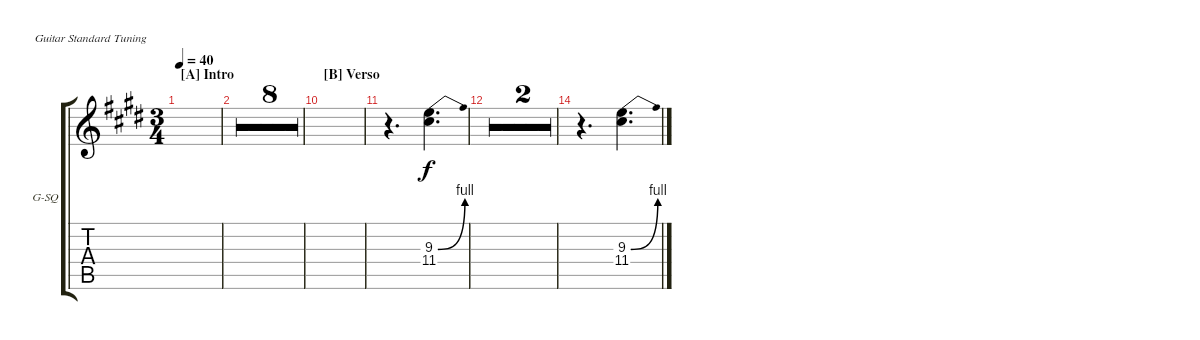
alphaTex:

\defaultSystemsLayout 4
\bracketExtendMode groupsimilarinstruments
\firstSystemTrackNameOrientation horizontal
\otherSystemsTrackNameOrientation horizontal
\track ("Guitar Solo Soft" "G-SQ") {multiBarRest instrument electricguitarclean}
\staff {score tabs}
\tuning (E4 B3 G3 D3 A2 E2)
\ts (3 4)
\section ("A" "Intro")
\tempo 40
\clef g2
\ks c#minor
|
|
|
|
|
|
|
|
\barLineRight lightlight
|
\section ("B" "Verso")
|
r.4{d} (9.3{be (bend 0 0 15 4)} 11.4).4{d} |
|
|
r.4{d} (9.3{be (bend 0 0 15 4)} 11.4).4{d}
